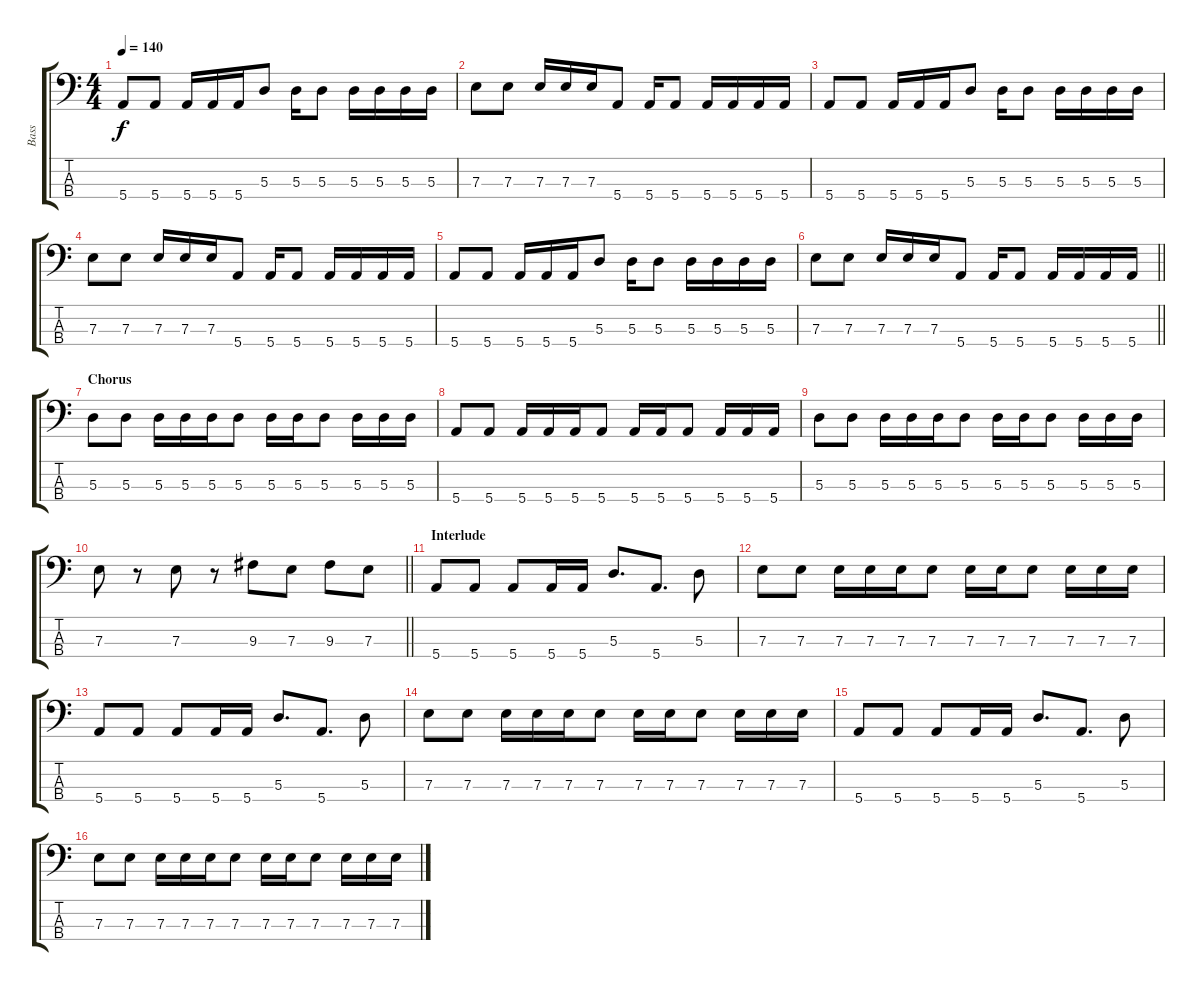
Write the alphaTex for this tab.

\track ("Bass" "Bass") {instrument electricbasspick}
\staff {score tabs}
\tuning (G2 D2 A1 E1) {hide}
\ts (4 4)
\tempo 140
\clef f4
\ks c
5.4.8{dy f} 5.4.8 5.4.16 5.4.16 5.4.16 5.3.8 5.3.16 5.3.8 5.3.16 5.3.16 5.3.16 5.3.16 |
7.3.8 7.3.8 7.3.16 7.3.16 7.3.16 5.4.8 5.4.16 5.4.8 5.4.16 5.4.16 5.4.16 5.4.16 |
5.4.8 5.4.8 5.4.16 5.4.16 5.4.16 5.3.8 5.3.16 5.3.8 5.3.16 5.3.16 5.3.16 5.3.16 |
7.3.8 7.3.8 7.3.16 7.3.16 7.3.16 5.4.8 5.4.16 5.4.8 5.4.16 5.4.16 5.4.16 5.4.16 |
5.4.8 5.4.8 5.4.16 5.4.16 5.4.16 5.3.8 5.3.16 5.3.8 5.3.16 5.3.16 5.3.16 5.3.16 |
\barLineRight lightlight
7.3.8 7.3.8 7.3.16 7.3.16 7.3.16 5.4.8 5.4.16 5.4.8 5.4.16 5.4.16 5.4.16 5.4.16 |
\section ("" "Chorus")
5.3.8 5.3.8 5.3.16 5.3.16 5.3.16 5.3.8 5.3.16 5.3.16 5.3.8 5.3.16 5.3.16 5.3.16 |
5.4.8 5.4.8 5.4.16 5.4.16 5.4.16 5.4.8 5.4.16 5.4.16 5.4.8 5.4.16 5.4.16 5.4.16 |
5.3.8 5.3.8 5.3.16 5.3.16 5.3.16 5.3.8 5.3.16 5.3.16 5.3.8 5.3.16 5.3.16 5.3.16 |
\barLineRight lightlight
7.3.8 r.8 7.3.8 r.8 9.3.8 7.3.8 9.3.8 7.3.8 |
\section ("" "Interlude")
5.4.8 5.4.8 5.4.8 5.4.16 5.4.16 5.3.8{d} 5.4.8{d} 5.3.8 |
7.3.8 7.3.8 7.3.16 7.3.16 7.3.16 7.3.8 7.3.16 7.3.16 7.3.8 7.3.16 7.3.16 7.3.16 |
5.4.8 5.4.8 5.4.8 5.4.16 5.4.16 5.3.8{d} 5.4.8{d} 5.3.8 |
7.3.8 7.3.8 7.3.16 7.3.16 7.3.16 7.3.8 7.3.16 7.3.16 7.3.8 7.3.16 7.3.16 7.3.16 |
5.4.8 5.4.8 5.4.8 5.4.16 5.4.16 5.3.8{d} 5.4.8{d} 5.3.8 |
7.3.8 7.3.8 7.3.16 7.3.16 7.3.16 7.3.8 7.3.16 7.3.16 7.3.8 7.3.16 7.3.16 7.3.16
